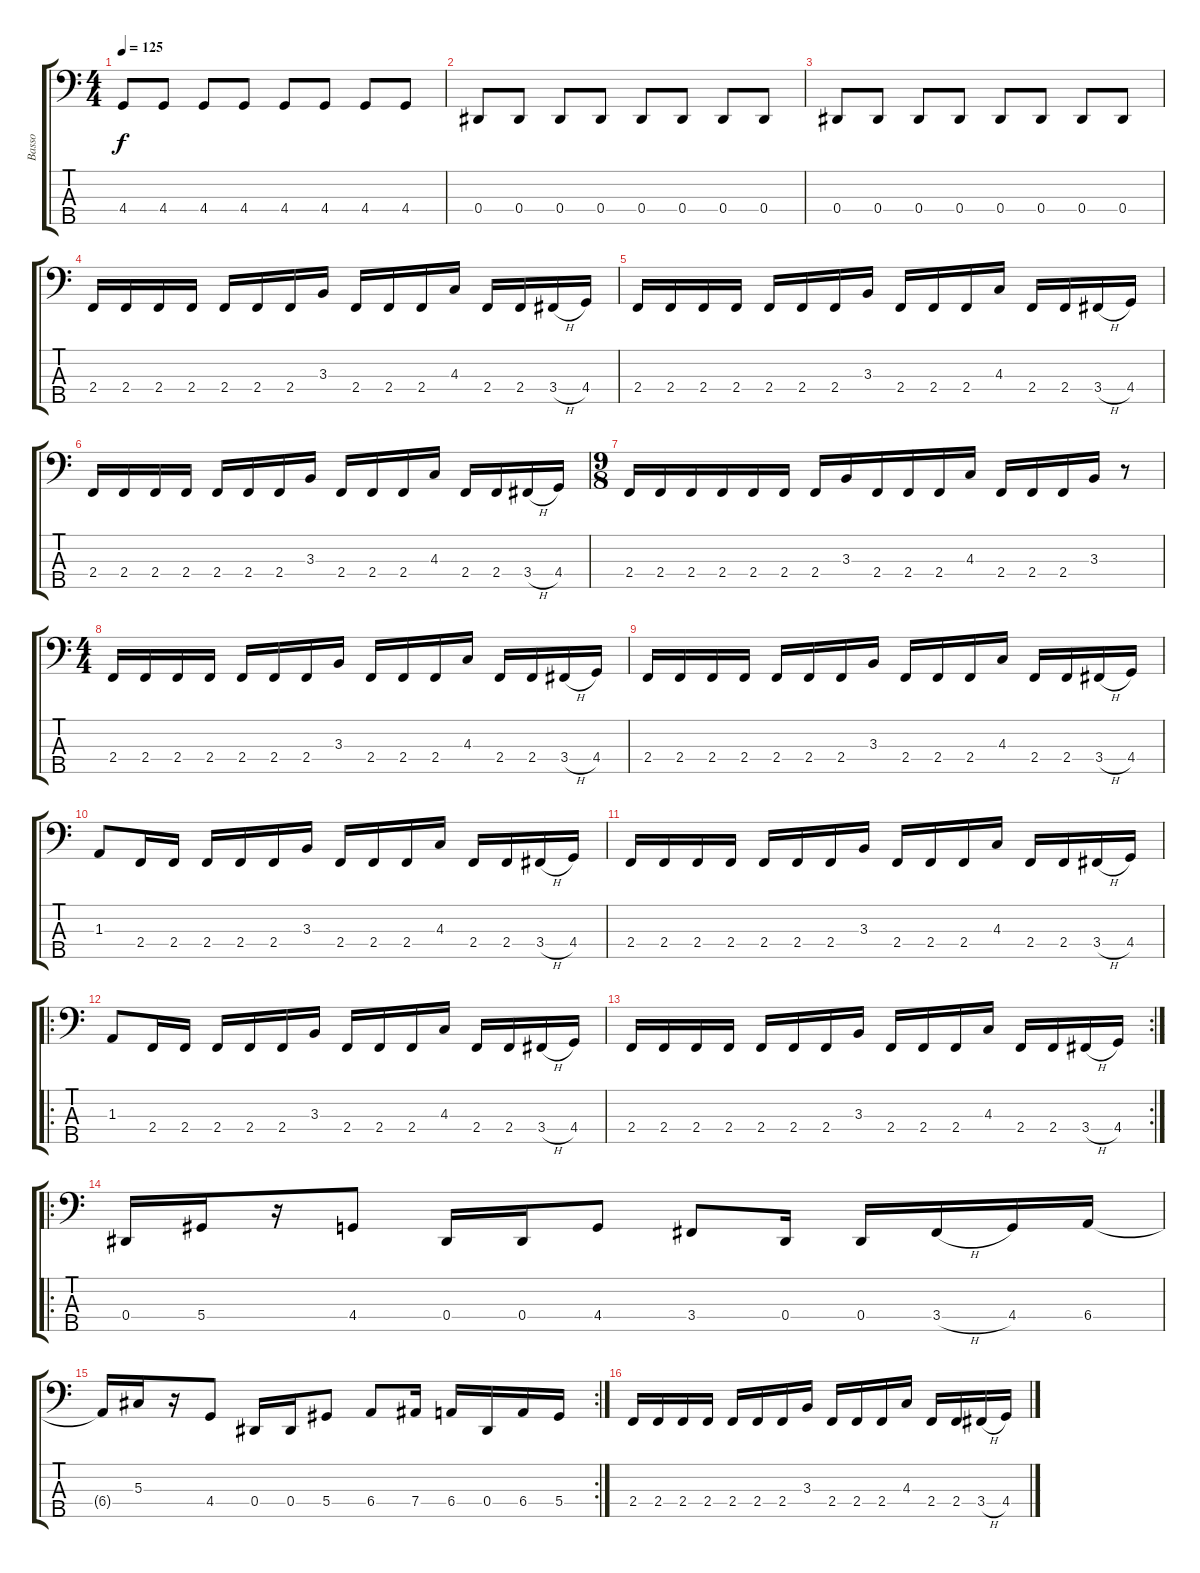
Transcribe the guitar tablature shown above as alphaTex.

\track ("Basso" "Basso") {instrument slapbass2}
\staff {score tabs}
\tuning (Gb2 Db2 Ab1 Eb1 Bb0) {hide}
\ts (4 4)
\tempo 125
\clef f4
\ks c
4.4.8{dy f} 4.4.8 4.4.8 4.4.8 4.4.8 4.4.8 4.4.8 4.4.8 |
0.4.8 0.4.8 0.4.8 0.4.8 0.4.8 0.4.8 0.4.8 0.4.8 |
0.4.8 0.4.8 0.4.8 0.4.8 0.4.8 0.4.8 0.4.8 0.4.8 |
2.4.16 2.4.16 2.4.16 2.4.16 2.4.16 2.4.16 2.4.16 3.3.16 2.4.16 2.4.16 2.4.16 4.3.16 2.4.16 2.4.16 3.4{h}.16 4.4.16 |
2.4.16 2.4.16 2.4.16 2.4.16 2.4.16 2.4.16 2.4.16 3.3.16 2.4.16 2.4.16 2.4.16 4.3.16 2.4.16 2.4.16 3.4{h}.16 4.4.16 |
2.4.16 2.4.16 2.4.16 2.4.16 2.4.16 2.4.16 2.4.16 3.3.16 2.4.16 2.4.16 2.4.16 4.3.16 2.4.16 2.4.16 3.4{h}.16 4.4.16 |
\ts (9 8)
2.4.16 2.4.16 2.4.16 2.4.16 2.4.16 2.4.16 2.4.16 3.3.16 2.4.16 2.4.16 2.4.16 4.3.16 2.4.16 2.4.16 2.4.16 3.3.16 r.8 |
\ts (4 4)
2.4.16 2.4.16 2.4.16 2.4.16 2.4.16 2.4.16 2.4.16 3.3.16 2.4.16 2.4.16 2.4.16 4.3.16 2.4.16 2.4.16 3.4{h}.16 4.4.16 |
2.4.16 2.4.16 2.4.16 2.4.16 2.4.16 2.4.16 2.4.16 3.3.16 2.4.16 2.4.16 2.4.16 4.3.16 2.4.16 2.4.16 3.4{h}.16 4.4.16 |
1.3.8 2.4.16 2.4.16 2.4.16 2.4.16 2.4.16 3.3.16 2.4.16 2.4.16 2.4.16 4.3.16 2.4.16 2.4.16 3.4{h}.16 4.4.16 |
2.4.16 2.4.16 2.4.16 2.4.16 2.4.16 2.4.16 2.4.16 3.3.16 2.4.16 2.4.16 2.4.16 4.3.16 2.4.16 2.4.16 3.4{h}.16 4.4.16 |
\ro
1.3.8 2.4.16 2.4.16 2.4.16 2.4.16 2.4.16 3.3.16 2.4.16 2.4.16 2.4.16 4.3.16 2.4.16 2.4.16 3.4{h}.16 4.4.16 |
\rc 2
2.4.16 2.4.16 2.4.16 2.4.16 2.4.16 2.4.16 2.4.16 3.3.16 2.4.16 2.4.16 2.4.16 4.3.16 2.4.16 2.4.16 3.4{h}.16 4.4.16 |
\ro
0.4.16 5.4.16 r.16 4.4.8 0.4.16 0.4.16 4.4.8 3.4.8 0.4.16 0.4.16 3.4{h}.16 4.4.16 6.4.16 |
\rc 2
6.4{t}.16 5.3.16 r.16 4.4.8 0.4.16 0.4.16 5.4.8 6.4.8 7.4.16 6.4.16 0.4.16 6.4.16 5.4.16 |
2.4.16 2.4.16 2.4.16 2.4.16 2.4.16 2.4.16 2.4.16 3.3.16 2.4.16 2.4.16 2.4.16 4.3.16 2.4.16 2.4.16 3.4{h}.16 4.4.16
